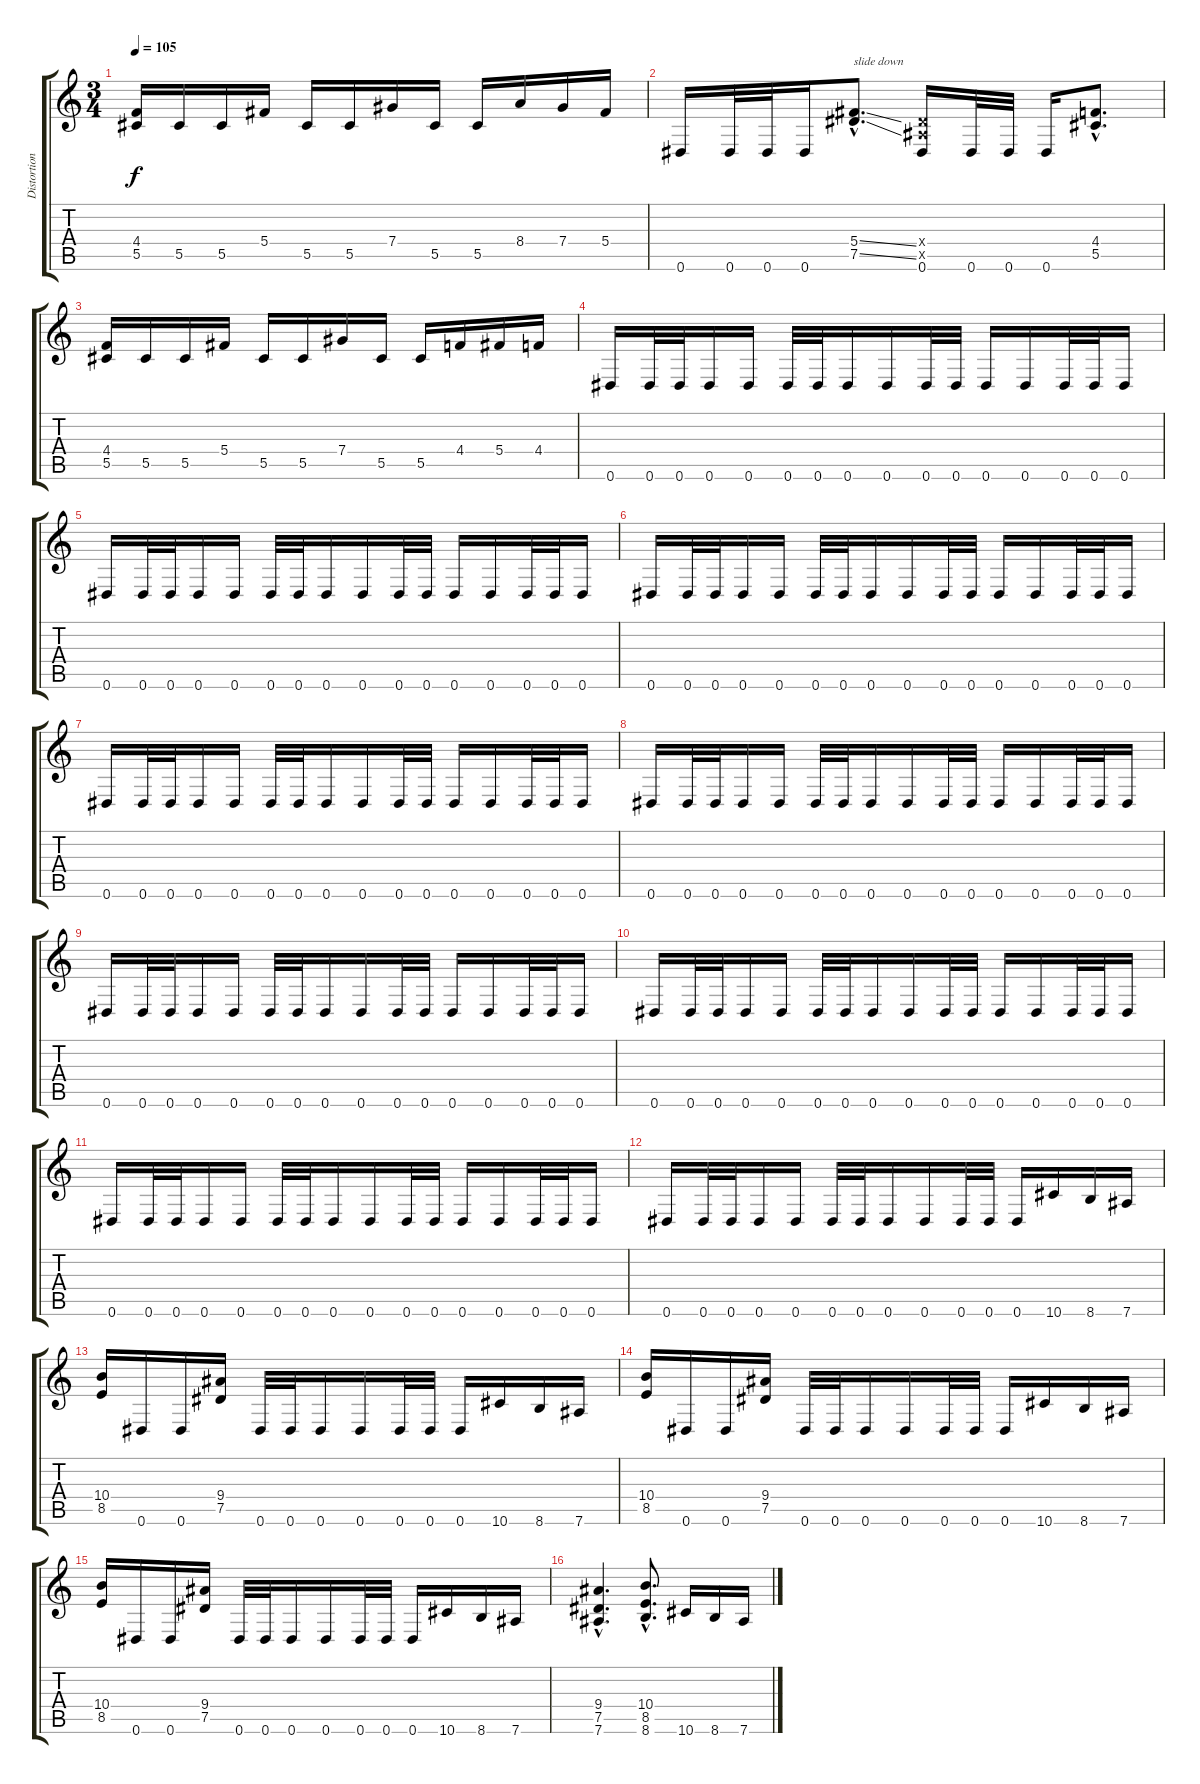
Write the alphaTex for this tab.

\track ("Distortion guitar [Rythm]" "Distortion") {instrument distortionguitar}
\staff {score tabs}
\tuning (Eb4 Bb3 Gb3 Db3 Ab2 Eb2) {hide}
\ts (3 4)
\tempo 105
\clef g2
\ks c
(4.4 5.5).16{dy f} 5.5.16 5.5.16 5.4.16 5.5.16 5.5.16 7.4.16 5.5.16 5.5.16 8.4.16 7.4.16 5.4.16 |
0.6.16 0.6.32 0.6.32 0.6.16 (5.4{ss hac} 7.5{ss hac}).8{d txt "slide down"} (2.4{x} 2.5{x} 0.6).16 0.6.32 0.6.32 0.6.16 (4.4{hac} 5.5{hac}).8{d} |
(4.4 5.5).16 5.5.16 5.5.16 5.4.16 5.5.16 5.5.16 7.4.16 5.5.16 5.5.16 4.4.16 5.4.16 4.4.16 |
0.6.16 0.6.32 0.6.32 0.6.16 0.6.16 0.6.32 0.6.32 0.6.16 0.6.16 0.6.32 0.6.32 0.6.16 0.6.16 0.6.32 0.6.32 0.6.16 |
0.6.16 0.6.32 0.6.32 0.6.16 0.6.16 0.6.32 0.6.32 0.6.16 0.6.16 0.6.32 0.6.32 0.6.16 0.6.16 0.6.32 0.6.32 0.6.16 |
0.6.16 0.6.32 0.6.32 0.6.16 0.6.16 0.6.32 0.6.32 0.6.16 0.6.16 0.6.32 0.6.32 0.6.16 0.6.16 0.6.32 0.6.32 0.6.16 |
0.6.16 0.6.32 0.6.32 0.6.16 0.6.16 0.6.32 0.6.32 0.6.16 0.6.16 0.6.32 0.6.32 0.6.16 0.6.16 0.6.32 0.6.32 0.6.16 |
0.6.16 0.6.32 0.6.32 0.6.16 0.6.16 0.6.32 0.6.32 0.6.16 0.6.16 0.6.32 0.6.32 0.6.16 0.6.16 0.6.32 0.6.32 0.6.16 |
0.6.16 0.6.32 0.6.32 0.6.16 0.6.16 0.6.32 0.6.32 0.6.16 0.6.16 0.6.32 0.6.32 0.6.16 0.6.16 0.6.32 0.6.32 0.6.16 |
0.6.16 0.6.32 0.6.32 0.6.16 0.6.16 0.6.32 0.6.32 0.6.16 0.6.16 0.6.32 0.6.32 0.6.16 0.6.16 0.6.32 0.6.32 0.6.16 |
0.6.16 0.6.32 0.6.32 0.6.16 0.6.16 0.6.32 0.6.32 0.6.16 0.6.16 0.6.32 0.6.32 0.6.16 0.6.16 0.6.32 0.6.32 0.6.16 |
0.6.16 0.6.32 0.6.32 0.6.16 0.6.16 0.6.32 0.6.32 0.6.16 0.6.16 0.6.32 0.6.32 0.6.16 10.6.16 8.6.16 7.6.16 |
(10.4 8.5).16 0.6.16 0.6.16 (9.4 7.5).16 0.6.32 0.6.32 0.6.16 0.6.16 0.6.32 0.6.32 0.6.16 10.6.16 8.6.16 7.6.16 |
(10.4 8.5).16 0.6.16 0.6.16 (9.4 7.5).16 0.6.32 0.6.32 0.6.16 0.6.16 0.6.32 0.6.32 0.6.16 10.6.16 8.6.16 7.6.16 |
(10.4 8.5).16 0.6.16 0.6.16 (9.4 7.5).16 0.6.32 0.6.32 0.6.16 0.6.16 0.6.32 0.6.32 0.6.16 10.6.16 8.6.16 7.6.16 |
(9.4{hac} 7.5{hac} 7.6{hac}).4{d} (10.4{hac} 8.5{hac} 8.6{hac}).8{d} 10.6.16 8.6.16 7.6.16
